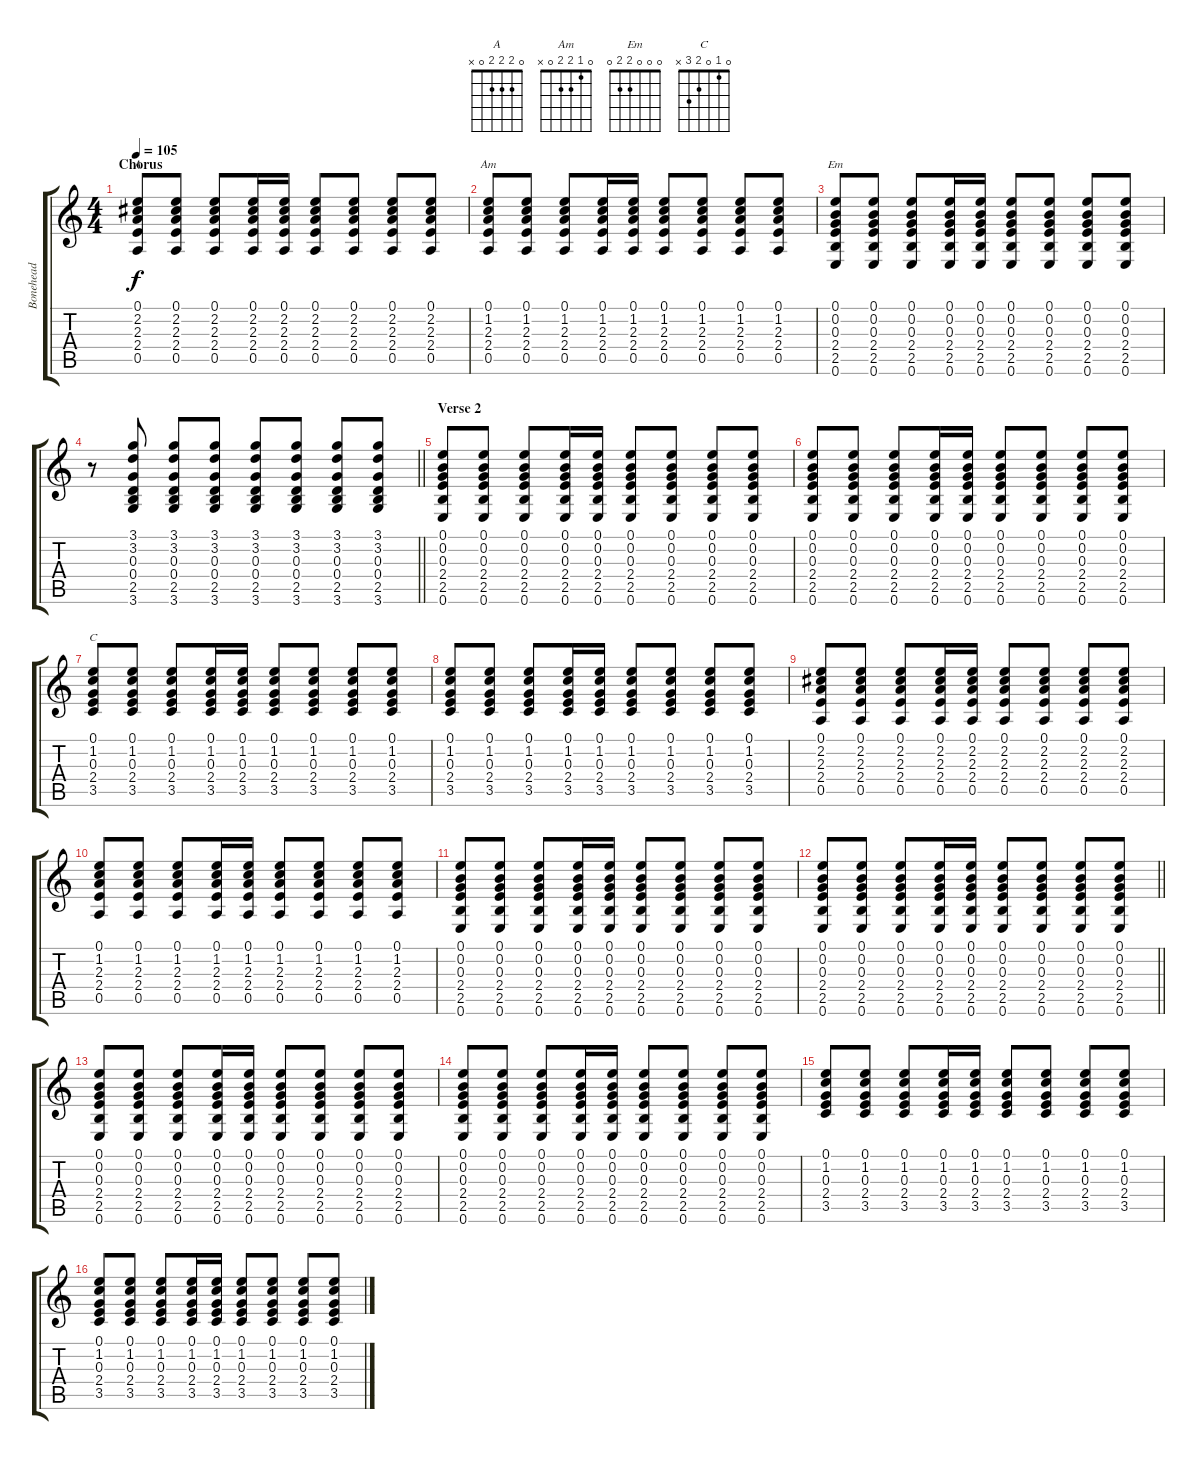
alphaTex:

\track ("Bonehead" "Bonehead") {instrument overdrivenguitar}
\staff {score tabs}
\tuning (E4 B3 G3 D3 A2 E2) {hide}
\chord ("A" 0 2 2 2 0 x)
\chord ("Am" 0 1 2 2 0 x)
\chord ("Em" 0 0 0 2 2 0)
\chord ("C" 0 1 0 2 3 x)
\ts (4 4)
\section ("" "Chorus")
\tempo 105
\clef g2
\ks c
(0.1 2.2 2.3 2.4 0.5).8{ch "A" dy f} (0.1 2.2 2.3 2.4 0.5).8 (0.1 2.2 2.3 2.4 0.5).8 (0.1 2.2 2.3 2.4 0.5).16 (0.1 2.2 2.3 2.4 0.5).16 (0.1 2.2 2.3 2.4 0.5).8 (0.1 2.2 2.3 2.4 0.5).8 (0.1 2.2 2.3 2.4 0.5).8 (0.1 2.2 2.3 2.4 0.5).8 |
(0.1 1.2 2.3 2.4 0.5).8{ch "Am"} (0.1 1.2 2.3 2.4 0.5).8 (0.1 1.2 2.3 2.4 0.5).8 (0.1 1.2 2.3 2.4 0.5).16 (0.1 1.2 2.3 2.4 0.5).16 (0.1 1.2 2.3 2.4 0.5).8 (0.1 1.2 2.3 2.4 0.5).8 (0.1 1.2 2.3 2.4 0.5).8 (0.1 1.2 2.3 2.4 0.5).8 |
(0.1 0.2 0.3 2.4 2.5 0.6).8{ch "Em"} (0.1 0.2 0.3 2.4 2.5 0.6).8 (0.1 0.2 0.3 2.4 2.5 0.6).8 (0.1 0.2 0.3 2.4 2.5 0.6).16 (0.1 0.2 0.3 2.4 2.5 0.6).16 (0.1 0.2 0.3 2.4 2.5 0.6).8 (0.1 0.2 0.3 2.4 2.5 0.6).8 (0.1 0.2 0.3 2.4 2.5 0.6).8 (0.1 0.2 0.3 2.4 2.5 0.6).8 |
\barLineRight lightlight
r.8 (3.1 3.2 0.3 0.4 2.5 3.6).8 (3.1 3.2 0.3 0.4 2.5 3.6).8 (3.1 3.2 0.3 0.4 2.5 3.6).8 (3.1 3.2 0.3 0.4 2.5 3.6).8 (3.1 3.2 0.3 0.4 2.5 3.6).8 (3.1 3.2 0.3 0.4 2.5 3.6).8 (3.1 3.2 0.3 0.4 2.5 3.6).8 |
\section ("" "Verse 2")
(0.1 0.2 0.3 2.4 2.5 0.6).8 (0.1 0.2 0.3 2.4 2.5 0.6).8 (0.1 0.2 0.3 2.4 2.5 0.6).8 (0.1 0.2 0.3 2.4 2.5 0.6).16 (0.1 0.2 0.3 2.4 2.5 0.6).16 (0.1 0.2 0.3 2.4 2.5 0.6).8 (0.1 0.2 0.3 2.4 2.5 0.6).8 (0.1 0.2 0.3 2.4 2.5 0.6).8 (0.1 0.2 0.3 2.4 2.5 0.6).8 |
(0.1 0.2 0.3 2.4 2.5 0.6).8 (0.1 0.2 0.3 2.4 2.5 0.6).8 (0.1 0.2 0.3 2.4 2.5 0.6).8 (0.1 0.2 0.3 2.4 2.5 0.6).16 (0.1 0.2 0.3 2.4 2.5 0.6).16 (0.1 0.2 0.3 2.4 2.5 0.6).8 (0.1 0.2 0.3 2.4 2.5 0.6).8 (0.1 0.2 0.3 2.4 2.5 0.6).8 (0.1 0.2 0.3 2.4 2.5 0.6).8 |
(0.1 1.2 0.3 2.4 3.5).8{ch "C"} (0.1 1.2 0.3 2.4 3.5).8 (0.1 1.2 0.3 2.4 3.5).8 (0.1 1.2 0.3 2.4 3.5).16 (0.1 1.2 0.3 2.4 3.5).16 (0.1 1.2 0.3 2.4 3.5).8 (0.1 1.2 0.3 2.4 3.5).8 (0.1 1.2 0.3 2.4 3.5).8 (0.1 1.2 0.3 2.4 3.5).8 |
(0.1 1.2 0.3 2.4 3.5).8 (0.1 1.2 0.3 2.4 3.5).8 (0.1 1.2 0.3 2.4 3.5).8 (0.1 1.2 0.3 2.4 3.5).16 (0.1 1.2 0.3 2.4 3.5).16 (0.1 1.2 0.3 2.4 3.5).8 (0.1 1.2 0.3 2.4 3.5).8 (0.1 1.2 0.3 2.4 3.5).8 (0.1 1.2 0.3 2.4 3.5).8 |
(0.1 2.2 2.3 2.4 0.5).8 (0.1 2.2 2.3 2.4 0.5).8 (0.1 2.2 2.3 2.4 0.5).8 (0.1 2.2 2.3 2.4 0.5).16 (0.1 2.2 2.3 2.4 0.5).16 (0.1 2.2 2.3 2.4 0.5).8 (0.1 2.2 2.3 2.4 0.5).8 (0.1 2.2 2.3 2.4 0.5).8 (0.1 2.2 2.3 2.4 0.5).8 |
(0.1 1.2 2.3 2.4 0.5).8 (0.1 1.2 2.3 2.4 0.5).8 (0.1 1.2 2.3 2.4 0.5).8 (0.1 1.2 2.3 2.4 0.5).16 (0.1 1.2 2.3 2.4 0.5).16 (0.1 1.2 2.3 2.4 0.5).8 (0.1 1.2 2.3 2.4 0.5).8 (0.1 1.2 2.3 2.4 0.5).8 (0.1 1.2 2.3 2.4 0.5).8 |
(0.1 0.2 0.3 2.4 2.5 0.6).8 (0.1 0.2 0.3 2.4 2.5 0.6).8 (0.1 0.2 0.3 2.4 2.5 0.6).8 (0.1 0.2 0.3 2.4 2.5 0.6).16 (0.1 0.2 0.3 2.4 2.5 0.6).16 (0.1 0.2 0.3 2.4 2.5 0.6).8 (0.1 0.2 0.3 2.4 2.5 0.6).8 (0.1 0.2 0.3 2.4 2.5 0.6).8 (0.1 0.2 0.3 2.4 2.5 0.6).8 |
\barLineRight lightlight
(0.1 0.2 0.3 2.4 2.5 0.6).8 (0.1 0.2 0.3 2.4 2.5 0.6).8 (0.1 0.2 0.3 2.4 2.5 0.6).8 (0.1 0.2 0.3 2.4 2.5 0.6).16 (0.1 0.2 0.3 2.4 2.5 0.6).16 (0.1 0.2 0.3 2.4 2.5 0.6).8 (0.1 0.2 0.3 2.4 2.5 0.6).8 (0.1 0.2 0.3 2.4 2.5 0.6).8 (0.1 0.2 0.3 2.4 2.5 0.6).8 |
(0.1 0.2 0.3 2.4 2.5 0.6).8 (0.1 0.2 0.3 2.4 2.5 0.6).8 (0.1 0.2 0.3 2.4 2.5 0.6).8 (0.1 0.2 0.3 2.4 2.5 0.6).16 (0.1 0.2 0.3 2.4 2.5 0.6).16 (0.1 0.2 0.3 2.4 2.5 0.6).8 (0.1 0.2 0.3 2.4 2.5 0.6).8 (0.1 0.2 0.3 2.4 2.5 0.6).8 (0.1 0.2 0.3 2.4 2.5 0.6).8 |
(0.1 0.2 0.3 2.4 2.5 0.6).8 (0.1 0.2 0.3 2.4 2.5 0.6).8 (0.1 0.2 0.3 2.4 2.5 0.6).8 (0.1 0.2 0.3 2.4 2.5 0.6).16 (0.1 0.2 0.3 2.4 2.5 0.6).16 (0.1 0.2 0.3 2.4 2.5 0.6).8 (0.1 0.2 0.3 2.4 2.5 0.6).8 (0.1 0.2 0.3 2.4 2.5 0.6).8 (0.1 0.2 0.3 2.4 2.5 0.6).8 |
(0.1 1.2 0.3 2.4 3.5).8 (0.1 1.2 0.3 2.4 3.5).8 (0.1 1.2 0.3 2.4 3.5).8 (0.1 1.2 0.3 2.4 3.5).16 (0.1 1.2 0.3 2.4 3.5).16 (0.1 1.2 0.3 2.4 3.5).8 (0.1 1.2 0.3 2.4 3.5).8 (0.1 1.2 0.3 2.4 3.5).8 (0.1 1.2 0.3 2.4 3.5).8 |
(0.1 1.2 0.3 2.4 3.5).8 (0.1 1.2 0.3 2.4 3.5).8 (0.1 1.2 0.3 2.4 3.5).8 (0.1 1.2 0.3 2.4 3.5).16 (0.1 1.2 0.3 2.4 3.5).16 (0.1 1.2 0.3 2.4 3.5).8 (0.1 1.2 0.3 2.4 3.5).8 (0.1 1.2 0.3 2.4 3.5).8 (0.1 1.2 0.3 2.4 3.5).8
